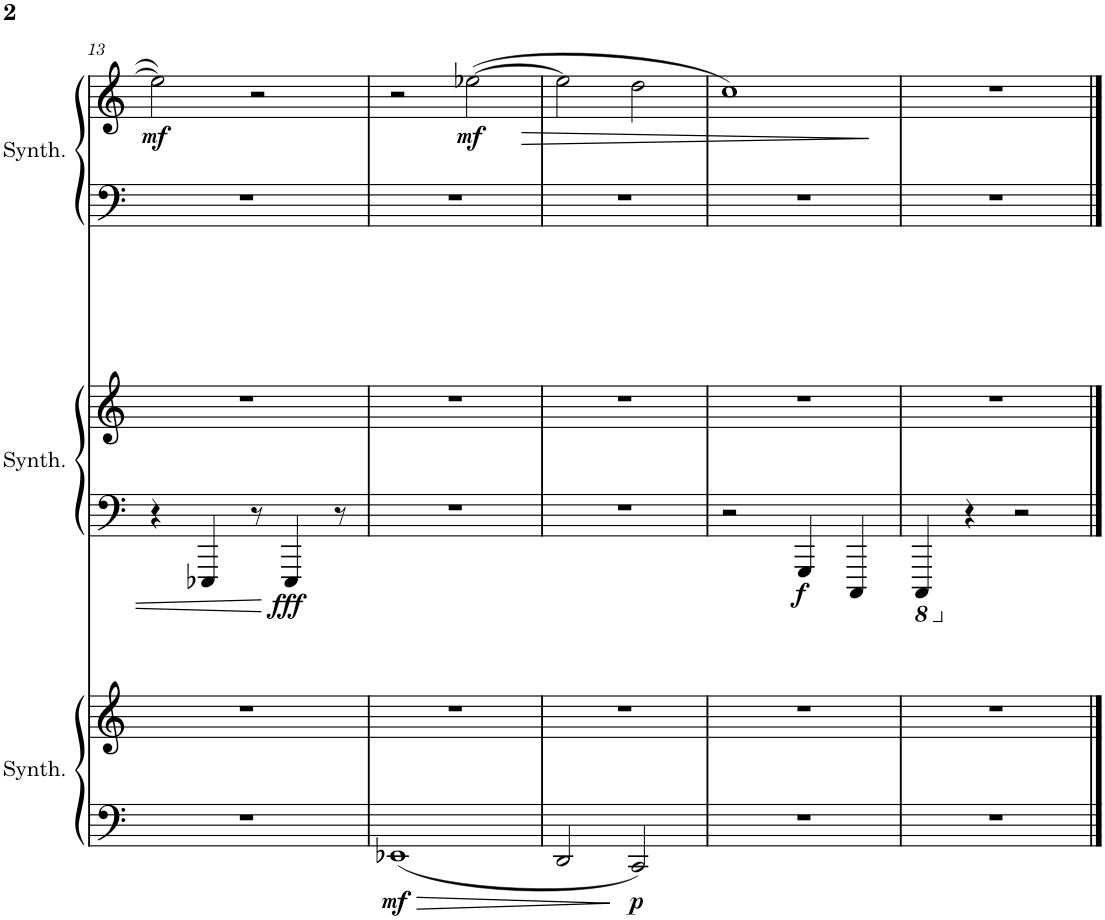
**kern	**kern	**dynam	**kern	**kern	**dynam	**kern	**kern	**dynam
*part3	*part3	*part3	*part2	*part2	*part2	*part1	*part1	*part1
*staff6	*staff5	*staff5/6	*staff4	*staff3	*staff3/4	*staff2	*staff1	*staff1/2
*I"Saw Synthesizer	*	*	*I"Crystal Synthesizer	*	*	*I"Choir Synthesizer	*	*
*I'Synth.	*	*	*I'Synth.	*	*	*I'Synth.	*	*
!!LO:PB:g=z
*clefF4	*clefG2	*	*clefF4	*clefG2	*	*clefF4	*clefG2	*
*k[]	*k[]	*	*k[]	*k[]	*	*k[]	*k[]	*
*M4/4	*M4/4	*	*M4/4	*M4/4	*	*M4/4	*M4/4	*
=13	=13	=13	=13	=13	=13	=13	=13	=13
!	!	!	!	!	!	!	!	!LO:DY:b
1r	1r	.	4r	1r	.	1r	2ee-\]	mf
.	.	.	4EEE-X/	.	.	.	.	.
.	.	.	8r	.	.	.	2r	.
!	!	!	!	!	!LO:DY:b=2	!	!	!
.	.	.	4EEE-/	.	fff	.	.	.
.	.	.	8r	.	.	.	.	.
=14	=14	=14	=14	=14	=14	=14	=14	=14
!	!	!LO:DY:b=2	!	!	!	!	!	!
1EE-X	1r	mf	1r	1r	.	1r	2r	.
!	!	!	!	!	!	!	!	!LO:HP:b
!	!	!	!	!	!	!	!	!LO:DY:n=1:b
.	.	.	.	.	.	.	([2ee-X\	> mf
=15	=15	=15	=15	=15	=15	=15	=15	=15
2DD/	1r	.	1r	1r	.	1r	2ee-\]	.
!	!	!LO:DY:b=2	!	!	!	!	!	!
2CC/	.	p	.	.	.	.	2dd\	.
=16	=16	=16	=16	=16	=16	=16	=16	=16
1r	1r	.	2r	1r	.	1r	1cc)	.
!	!	!	!	!	!LO:DY:b=2	!	!	!
.	.	.	4GGG/	.	f	.	.	.
.	.	.	4CCC/	.	.	.	.	.
.	.	.	.	.	.	.	.	]
=17	=17	=17	=17	=17	=17	=17	=17	=17
*	*	*	*8ba	*	*	*	*	*
1r	1r	.	4CCCC/	1r	.	1r	1r	.
*	*	*	*X8ba	*	*	*	*	*
.	.	.	4r	.	.	.	.	.
.	.	.	2r	.	.	.	.	.
==	==	==	==	==	==	==	==	==
*-	*-	*-	*-	*-	*-	*-	*-	*-
